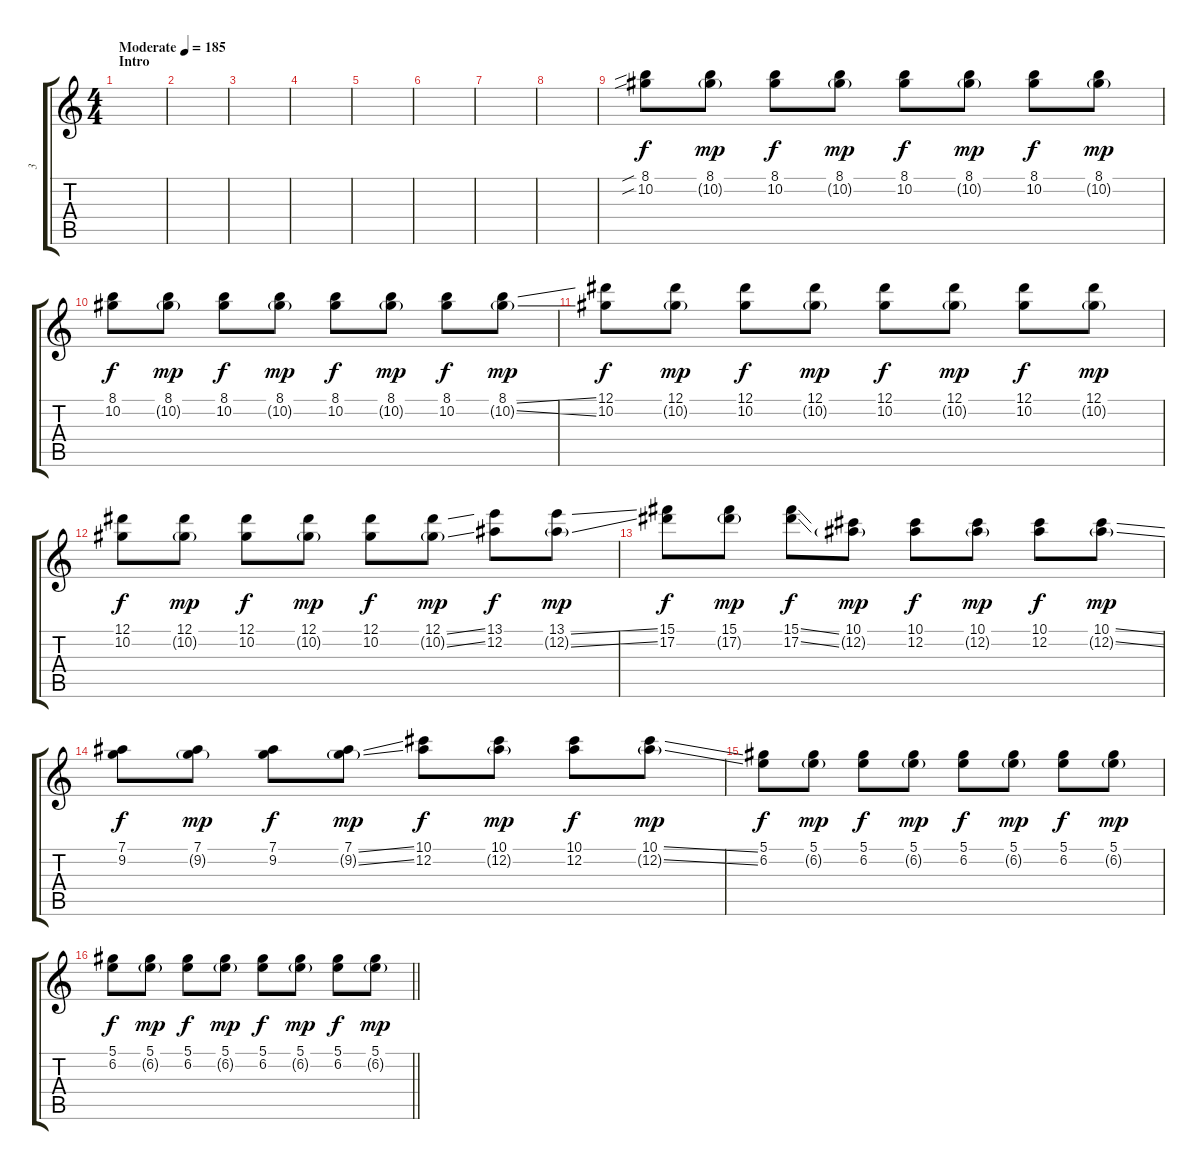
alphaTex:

\track ("3" "3") {instrument overdrivenguitar}
\staff {score tabs}
\tuning (Eb4 Bb3 Gb3 Db3 Ab2 Db2) {hide}
\ts (4 4)
\section ("" "Intro")
\tempo (185 "Moderate")
\clef g2
\ks c
|
|
|
|
|
|
|
|
(8.1{sib} 10.2{sib}).8 (8.1 10.2{g}).8{dy mp} (8.1 10.2).8{dy f} (8.1 10.2{g}).8{dy mp} (8.1 10.2).8{dy f} (8.1 10.2{g}).8{dy mp} (8.1 10.2).8{dy f} (8.1 10.2{g}).8{dy mp} |
(8.1 10.2).8{dy f} (8.1 10.2{g}).8{dy mp} (8.1 10.2).8{dy f} (8.1 10.2{g}).8{dy mp} (8.1 10.2).8{dy f} (8.1 10.2{g}).8{dy mp} (8.1 10.2).8{dy f} (8.1{ss} 10.2{ss g}).8{dy mp} |
(12.1 10.2).8{dy f} (12.1 10.2{g}).8{dy mp} (12.1 10.2).8{dy f} (12.1 10.2{g}).8{dy mp} (12.1 10.2).8{dy f} (12.1 10.2{g}).8{dy mp} (12.1 10.2).8{dy f} (12.1 10.2{g}).8{dy mp} |
(12.1 10.2).8{dy f} (12.1 10.2{g}).8{dy mp} (12.1 10.2).8{dy f} (12.1 10.2{g}).8{dy mp} (12.1 10.2).8{dy f} (12.1{ss} 10.2{ss g}).8{dy mp} (13.1 12.2).8{dy f} (13.1{ss} 12.2{ss g}).8{dy mp} |
(15.1 17.2).8{dy f} (15.1 17.2{g}).8{dy mp} (15.1{ss} 17.2{ss}).8{dy f} (10.1 12.2{g}).8{dy mp} (10.1 12.2).8{dy f} (10.1 12.2{g}).8{dy mp} (10.1 12.2).8{dy f} (10.1{ss} 12.2{ss g}).8{dy mp} |
(7.1 9.2).8{dy f} (7.1 9.2{g}).8{dy mp} (7.1 9.2).8{dy f} (7.1{ss} 9.2{ss g}).8{dy mp} (10.1 12.2).8{dy f} (10.1 12.2{g}).8{dy mp} (10.1 12.2).8{dy f} (10.1{ss} 12.2{ss g}).8{dy mp} |
(5.1 6.2).8{dy f} (5.1 6.2{g}).8{dy mp} (5.1 6.2).8{dy f} (5.1 6.2{g}).8{dy mp} (5.1 6.2).8{dy f} (5.1 6.2{g}).8{dy mp} (5.1 6.2).8{dy f} (5.1 6.2{g}).8{dy mp} |
\barLineRight lightlight
(5.1 6.2).8{dy f} (5.1 6.2{g}).8{dy mp} (5.1 6.2).8{dy f} (5.1 6.2{g}).8{dy mp} (5.1 6.2).8{dy f} (5.1 6.2{g}).8{dy mp} (5.1 6.2).8{dy f} (5.1 6.2{g}).8{dy mp}
